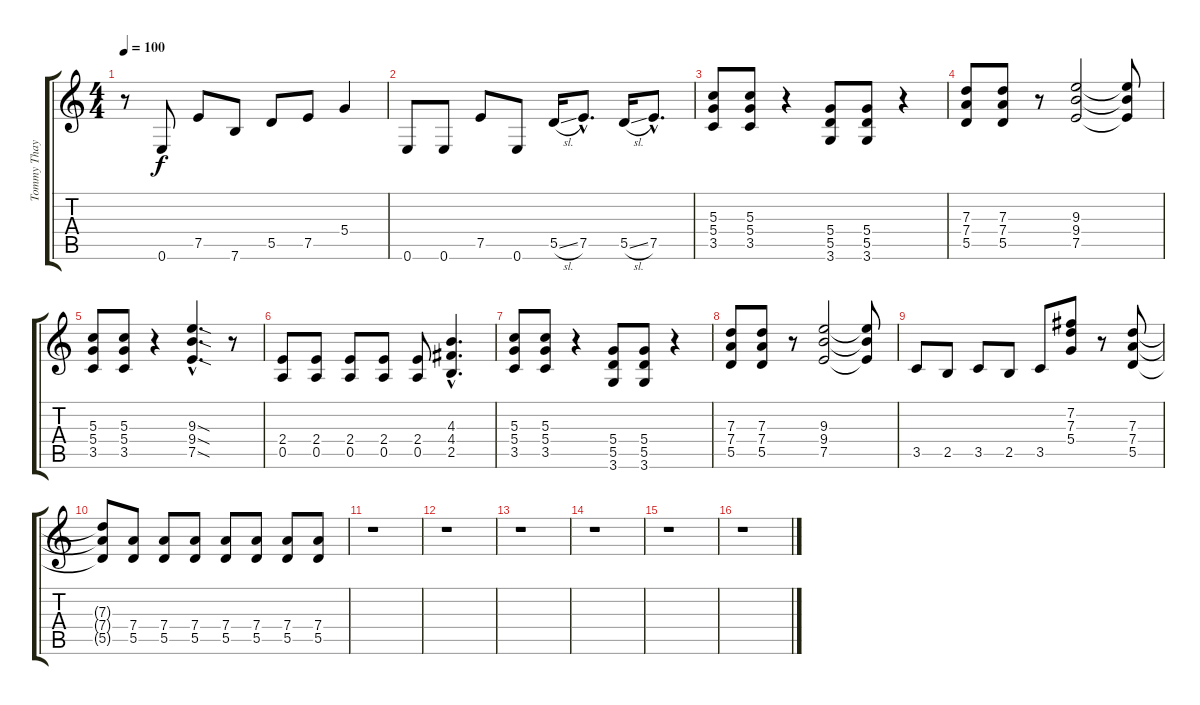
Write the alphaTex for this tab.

\track ("Tommy Thayer" "Tommy Thay") {instrument overdrivenguitar}
\staff {score tabs}
\tuning (E4 B3 G3 D3 A2 E2) {hide}
\ts (4 4)
\tempo 100
\clef g2
\ks c
r.8{dy f} 0.6.8 7.5.8 7.6.8 5.5.8 7.5.8 5.4.4 |
0.6.8 0.6.8 7.5.8 0.6.8 5.5{sl}.16 7.5{hac}.8{d} 5.5{sl}.16 7.5{hac}.8{d} |
(5.3 5.4 3.5).8 (5.3 5.4 3.5).8 r.4 (5.4 5.5 3.6).8 (5.4 5.5 3.6).8 r.4 |
(7.3 7.4 5.5).8 (7.3 7.4 5.5).8 r.8 (9.3 9.4 7.5).2 (9.3{t} 9.4{t} 7.5{t}).8 |
(5.3 5.4 3.5).8 (5.3 5.4 3.5).8 r.4 (9.3{sod hac} 9.4{sod hac} 7.5{sod hac}).4{d} r.8 |
(2.4 0.5).8 (2.4 0.5).8 (2.4 0.5).8 (2.4 0.5).8 (2.4 0.5).8 (4.3{hac} 4.4{hac} 2.5{hac}).4{d} |
(5.3 5.4 3.5).8 (5.3 5.4 3.5).8 r.4 (5.4 5.5 3.6).8 (5.4 5.5 3.6).8 r.4 |
(7.3 7.4 5.5).8 (7.3 7.4 5.5).8 r.8 (9.3 9.4 7.5).2 (9.3{t} 9.4{t} 7.5{t}).8 |
3.5.8 2.5.8 3.5.8 2.5.8 3.5.8 (7.2 7.3 5.4).8 r.8 (7.3 7.4 5.5).8 |
(7.3{t} 7.4{t} 5.5{t}).8 (7.4 5.5).8 (7.4 5.5).8 (7.4 5.5).8 (7.4 5.5).8 (7.4 5.5).8 (7.4 5.5).8 (7.4 5.5).8 |
r.1 |
r.1 |
r.1 |
r.1 |
r.1 |
r.1
